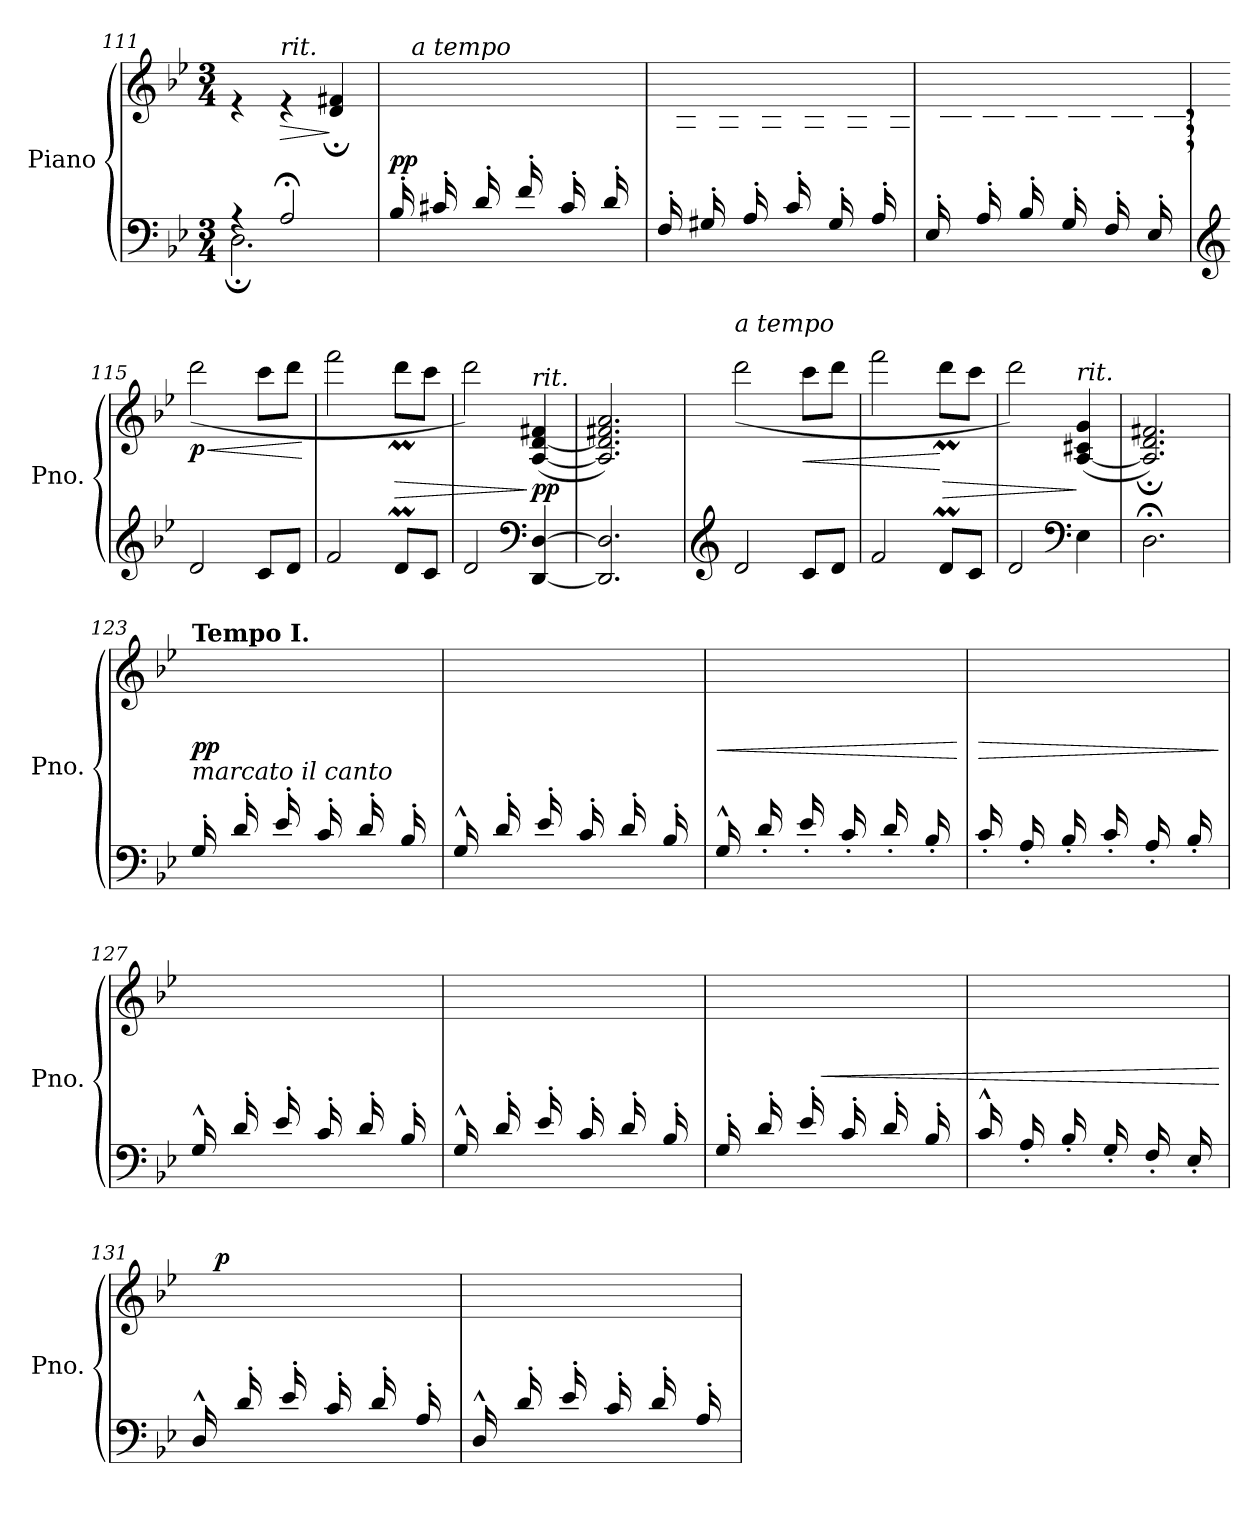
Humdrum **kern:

**kern	**kern	**dynam
*part1	*part1	*part1
*staff2	*staff1	*staff1/2
*I"Piano	*	*
*I'Pno.	*	*
*clefF4	*clefG2	*
*k[b-e-]	*k[b-e-]	*
*M3/4	*M3/4	*
*MM60	*MM60	*
=111	=111	=111
*^	*^	*
4rA	2.D;\	2.ryy	4r	.
*	*	*MM40	*	*
!	!	!	!LO:TX:a:i:t=rit.	!
!	!	!	!	!LO:HP:b
2A;</	.	.	4r	>
*	*	*MM20	*	*
.	.	.	4d/;< 4f#X/;<	]
!!LO:LB:g=z	!!
=112	=112	=112	=112	=112
*	*	*MM132	*	*
!	!	!	!	!LO:DY:b
16B-'/LL	2.ryy	2.ryy	16ryy	pp
!	!	!	!LO:TX:a:i:t=a tempo	!
16ryy	.	.	16d\' 16fn\'	.
16c#X'/	.	.	16ryy	.
16ryy	.	.	16d\' 16f\'JJ	.
16d'/LL	.	.	16ryy	.
16ryy	.	.	16d\' 16f\'	.
16f'/	.	.	16ryy	.
16ryy	.	.	16d\' 16f\'JJ	.
16c#'/LL	.	.	16ryy	.
16ryy	.	.	16d\' 16f\'	.
16d'/	.	.	16ryy	.
16ryy	.	.	16d\' 16f\'JJ	.
=113	=113	=113	=113	=113
16F'/LL	2.ryy	2.ryy	16ryy	.
16ryy	.	.	16A\' 16c\' 16f\'	.
16G#X'/	.	.	16ryy	.
16ryy	.	.	16A\' 16c\' 16f\'JJ	.
16A'/LL	.	.	16ryy	.
16ryy	.	.	16A\' 16c\' 16f\'	.
16c'/	.	.	16ryy	.
16ryy	.	.	16A\' 16c\' 16f\'JJ	.
16G#'/LL	.	.	16ryy	.
16ryy	.	.	16A\' 16c\' 16f\'	.
16A'/	.	.	16ryy	.
16ryy	.	.	16A\' 16c\' 16f\'JJ	.
=114	=114	=114	=114	=114
16E-'/LL	2.ryy	2.ryy	16ryy	.
16ryy	.	.	16B-\' 16c#X\' 16g\'	.
16A'/	.	.	16ryy	.
16ryy	.	.	16B-\' 16c#\' 16g\'JJ	.
16B-'/LL	.	.	16ryy	.
16ryy	.	.	16B-\' 16c#\' 16g\'	.
16G'/	.	.	16ryy	.
16ryy	.	.	16B-\' 16c#\' 16g\'JJ	.
16F'/LL	.	.	16ryy	.
16ryy	.	.	16B-\' 16c#\' 16g\'	.
16E-'/	.	.	16ryy	.
16ryy	.	.	16B-\', 16c#\', 16g\',JJ	.
*v	*v	*	*	*
!!LO:LB:g=z	!!
=115	=115	=115	=115
*clefG2	*	*	*
*	*MM80	*	*
!	!	!	!LO:HP:b
!	!	!	!LO:DY:n=1:b
2d/	2.ryy	(>2ddd\	< p
8c/L	.	8ccc\L	.
8d/J	.	8ddd\J	.
*	*v	*v	*
.	.	[
=116	=116	=116
*	*^	*
2f/	2.ryy	2fff\	.
!	!	!	!LO:HP:b
8dm/L	.	8dddm\L	>
8c/J	.	8ccc\J	.
=117	=117	=117	=117
2d/	2.ryy	2ddd\)	.
*clefF4	*	*	*
*	*MM40	*	*
!	!	!LO:TX:a:i:t=rit.	!
!	!	!	!LO:DY:n=1:b
[4DD/ [4D/	.	(>[4A/ [4d/ 4f#X/	] pp
=118	=118	=118	=118
*	*MM60	*	*
2.DD/] 2.D/]	2.ryy	2.A/] 2.d/] 2.f#X/ 2.a/)	.
=119	=119	=119	=119
*clefG2	*	*	*
*	*MM80	*	*
!	!LO:TX:a:i:t=a tempo	!	!
!	!	!	!LO:DY:b
!	!	!	!LO:DY:n=1:b
2d/	2.ryy	(>2ddd\	other-dynamics p
!	!	!	!LO:HP:b
8c/L	.	8ccc\L	<
8d/J	.	8ddd\J	.
=120	=120	=120	=120
2f/	2.ryy	2fff\	.
!	!	!	!LO:HP:n=1:b
8dm/L	.	8dddm\L	[ >
8c/J	.	8ccc\J	.
=121	=121	=121	=121
2d/	2.ryy	2ddd\)	.
*clefF4	*	*	*
*	*MM40	*	*
!	!	!LO:TX:a:i:t=rit.	!
4E-\	.	(>[4A/ 4c#X/ 4g/	]
=122	=122	=122	=122
2.D;<\	2.ryy	2.A/];< 2.d/;< 2.f#X/;<)	.
!!LO:PB:g=z	!!
=123	=123	=123	=123
*^	*	*	*
!	!	!LO:TX:a:B:t=Tempo I.	!	!
!	!	!LO:TX:b:i:t=marcato il canto	!	!
!	!	!	!	!LO:DY:b
16G'/LL	2.ryy	2.ryy	16ryy	pp
16ryy	.	.	16d'\	.
16d'/	.	.	16ryy	.
16ryy	.	.	16d'\JJ	.
16e-'/LL	.	.	16ryy	.
16ryy	.	.	16d'\	.
16c'/	.	.	16ryy	.
16ryy	.	.	16d'\JJ	.
16d'/LL	.	.	16ryy	.
16ryy	.	.	16d'\	.
16B-'/	.	.	16ryy	.
16ryy	.	.	16d'\JJ	.
=124	=124	=124	=124	=124
16G^^/LL	2.ryy	2.ryy	16ryy	.
16ryy	.	.	16d'\	.
16d'/	.	.	16ryy	.
16ryy	.	.	16d'\JJ	.
16e-'/LL	.	.	16ryy	.
16ryy	.	.	16d'\	.
16c'/	.	.	16ryy	.
16ryy	.	.	16d'\JJ	.
16d'/LL	.	.	16ryy	.
16ryy	.	.	16d'\	.
16B-'/	.	.	16ryy	.
16ryy	.	.	16d'\JJ	.
=125	=125	=125	=125	=125
!	!	!	!	!LO:HP:b
16G^^/LL	2.ryy	2.ryy	16ryy	<
16ryy	.	.	16d'\	.
16d'/	.	.	16ryy	.
16ryy	.	.	16d'\JJ	.
16e-'/LL	.	.	16ryy	.
16ryy	.	.	16d'\	.
16c'/	.	.	16ryy	.
16ryy	.	.	16d'\JJ	.
16d'/LL	.	.	16ryy	.
16ryy	.	.	16d'\	.
16B-'/	.	.	16ryy	.
16ryy	.	.	16d'\JJ	.
*v	*v	*	*	*
*	*v	*v	*
.	.	[
=126	=126	=126
*^	*	*
!	!	!	!LO:HP:b
*	*	*^	*
16c'/LL	2.ryy	2.ryy	16ryy	>
16ryy	.	.	16d'\	.
16A'/	.	.	16ryy	.
16ryy	.	.	16d'\JJ	.
16B-'/LL	.	.	16ryy	.
16ryy	.	.	16d'\	.
16c'/	.	.	16ryy	.
16ryy	.	.	16d'\JJ	.
16A'/LL	.	.	16ryy	.
16ryy	.	.	16d'\	.
16B-'/	.	.	16ryy	.
16ryy	.	.	16d'\JJ	.
*v	*v	*	*	*
*	*v	*v	*
.	.	]
=127	=127	=127
*^	*^	*
16G^^/LL	2.ryy	2.ryy	16ryy	.
16ryy	.	.	16d'\	.
16d'/	.	.	16ryy	.
16ryy	.	.	16d'\JJ	.
16e-'/LL	.	.	16ryy	.
16ryy	.	.	16d'\	.
16c'/	.	.	16ryy	.
16ryy	.	.	16d'\JJ	.
16d'/LL	.	.	16ryy	.
16ryy	.	.	16d'\	.
16B-'/	.	.	16ryy	.
16ryy	.	.	16d'\JJ	.
!!LO:LB:g=z	!!
=128	=128	=128	=128	=128
16G^^/LL	2.ryy	2.ryy	16ryy	.
16ryy	.	.	16d'\	.
16d'/	.	.	16ryy	.
16ryy	.	.	16d'\JJ	.
16e-'/LL	.	.	16ryy	.
16ryy	.	.	16d'\	.
16c'/	.	.	16ryy	.
16ryy	.	.	16d'\JJ	.
16d'/LL	.	.	16ryy	.
16ryy	.	.	16d'\	.
16B-'/	.	.	16ryy	.
16ryy	.	.	16d'\JJ	.
=129	=129	=129	=129	=129
16G'/LL	2.ryy	2.ryy	16ryy	.
16ryy	.	.	16d'\	.
16d'/	.	.	16ryy	.
16ryy	.	.	16d'\JJ	.
16e-'/LL	.	.	16ryy	.
!	!	!	!	!LO:HP:b
16ryy	.	.	16d'\	<
16c'/	.	.	16ryy	.
16ryy	.	.	16d'\JJ	.
16d'/LL	.	.	16ryy	.
16ryy	.	.	16d'\	.
16B-'/	.	.	16ryy	.
16ryy	.	.	16d'\JJ	.
=130	=130	=130	=130	=130
16c^^/LL	2.ryy	2.ryy	16ryy	.
16ryy	.	.	16d'\	.
16A'/	.	.	16ryy	.
16ryy	.	.	16d'\JJ	.
16B-'/LL	.	.	16ryy	.
16ryy	.	.	16d'\	.
16G'/	.	.	16ryy	.
16ryy	.	.	16d'\JJ	.
16F'/LL	.	.	16ryy	.
16ryy	.	.	16d'\	.
16E-'/	.	.	16ryy	.
16ryy	.	.	16d'\JJ	.
*v	*v	*	*	*
*	*v	*v	*
.	.	[
=131	=131	=131
*^	*^	*
16D^^/LL	2.ryy	2.ryy	16ryy	.
!	!	!	!	!LO:DY:a
16ryy	.	.	16d'\	p
16d'/	.	.	16ryy	.
16ryy	.	.	16d'\JJ	.
16e-'/LL	.	.	16ryy	.
16ryy	.	.	16d'\	.
16c'/	.	.	16ryy	.
16ryy	.	.	16d'\JJ	.
16d'/LL	.	.	16ryy	.
16ryy	.	.	16d'\	.
16A'/	.	.	16ryy	.
16ryy	.	.	16d'\JJ	.
=132	=132	=132	=132	=132
16D^^/LL	2.ryy	2.ryy	16ryy	.
16ryy	.	.	16d'\	.
16d'/	.	.	16ryy	.
16ryy	.	.	16d'\JJ	.
16e-'/LL	.	.	16ryy	.
16ryy	.	.	16d'\	.
16c'/	.	.	16ryy	.
16ryy	.	.	16d'\JJ	.
16d'/LL	.	.	16ryy	.
16ryy	.	.	16d'\	.
16A'/	.	.	16ryy	.
16ryy	.	.	16d'\JJ	.
*v	*v	*	*	*
*	*v	*v	*
=	=	=
*-	*-	*-
